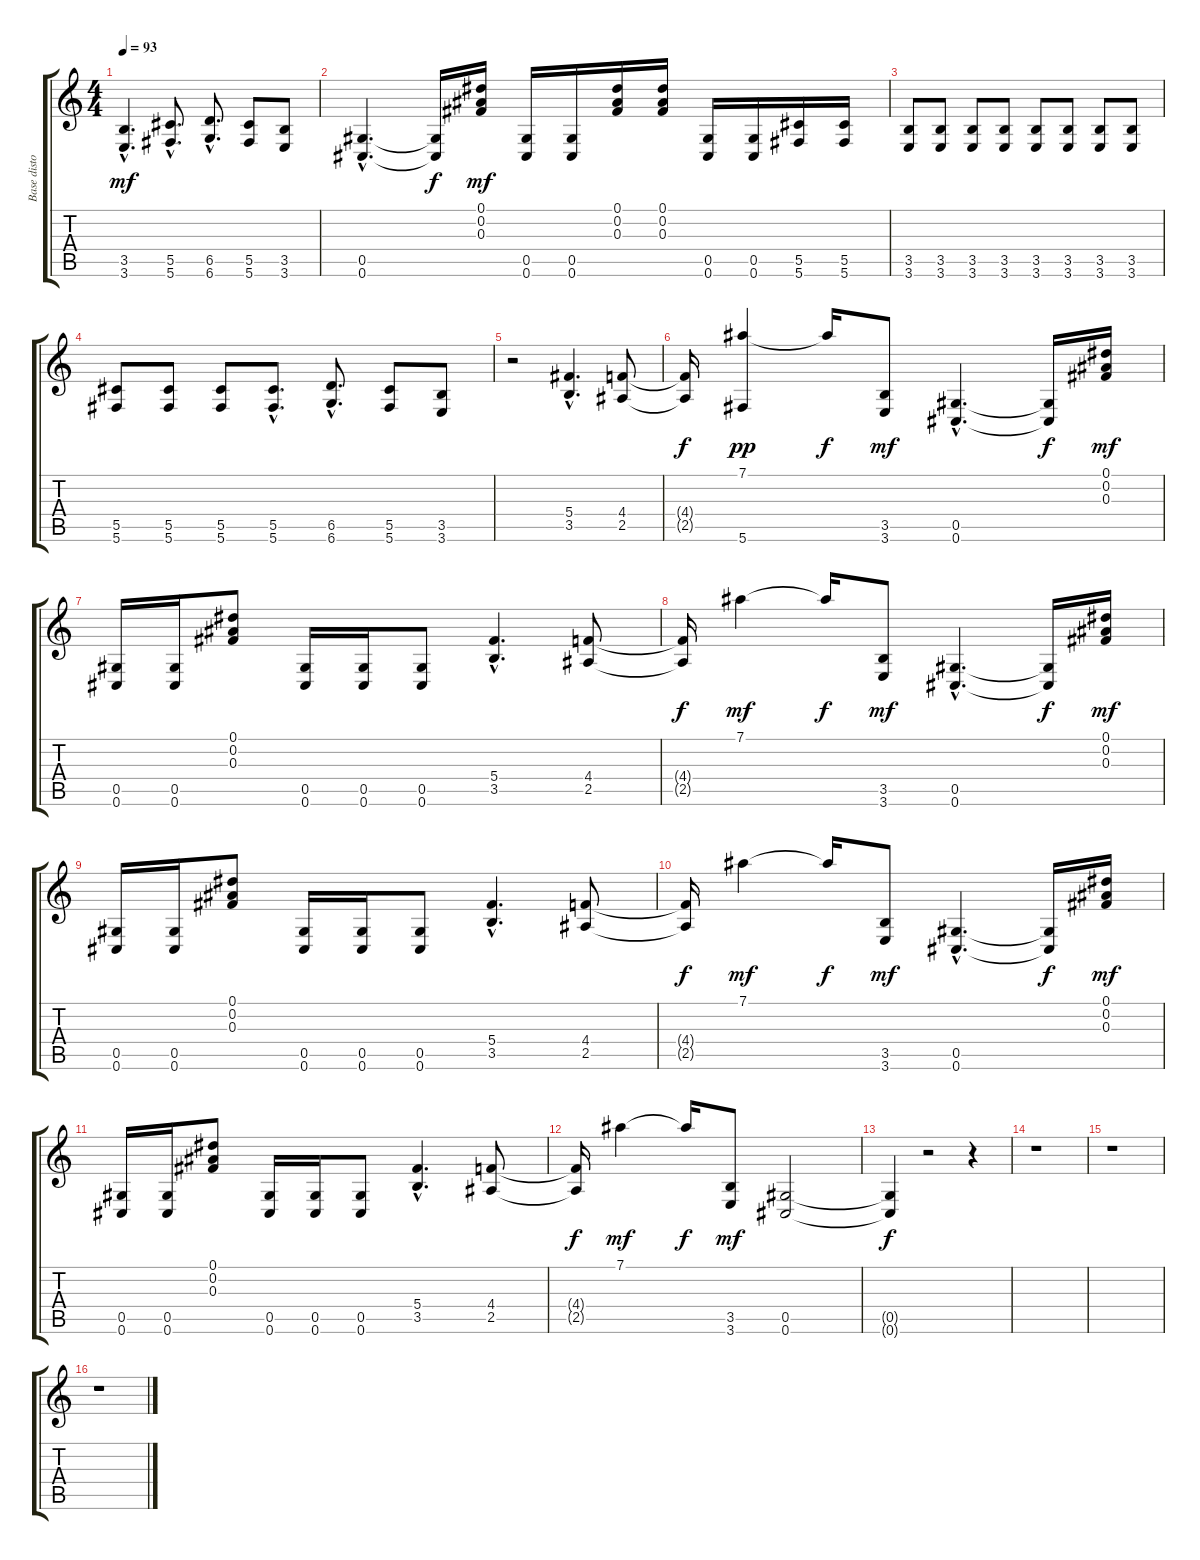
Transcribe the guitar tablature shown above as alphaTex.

\track ("Base distorção 2" "Base disto") {instrument overdrivenguitar}
\staff {score tabs}
\tuning (Eb4 Bb3 Gb3 Db3 Ab2 Db2) {hide}
\ts (4 4)
\tempo 93
\clef g2
\ks c
(3.5{hac} 3.6{hac}).4{d dy mf} (5.5{hac} 5.6{hac}).8{d} (6.5{hac} 6.6{hac}).8{d} (5.5 5.6).8 (3.5 3.6).8 |
(0.5{hac} 0.6{hac}).4{d} (0.5{t} 0.6{t}).16{dy f} (0.1 0.2 0.3).16{dy mf} (0.5 0.6).16 (0.5 0.6).16 (0.1 0.2 0.3).16 (0.1 0.2 0.3).16 (0.5 0.6).16 (0.5 0.6).16 (5.5 5.6).16 (5.5 5.6).16 |
(3.5 3.6).8 (3.5 3.6).8 (3.5 3.6).8 (3.5 3.6).8 (3.5 3.6).8 (3.5 3.6).8 (3.5 3.6).8 (3.5 3.6).8 |
(5.5 5.6).8 (5.5 5.6).8 (5.5 5.6).8 (5.5{hac} 5.6{hac}).8{d} (6.5{hac} 6.6{hac}).8{d} (5.5 5.6).8 (3.5 3.6).8 |
r.2 (5.4{hac} 3.5{hac}).4{d} (4.4 2.5).8 |
(4.4{t} 2.5{t}).16{dy f} (7.1 5.6).4{dy pp} 7.1{t}.16{dy f} (3.5 3.6).8{dy mf} (0.5{hac} 0.6{hac}).4{d} (0.5{t} 0.6{t}).16{dy f} (0.1 0.2 0.3).16{dy mf} |
(0.5 0.6).16 (0.5 0.6).16 (0.1 0.2 0.3).8 (0.5 0.6).16 (0.5 0.6).16 (0.5 0.6).8 (5.4{hac} 3.5{hac}).4{d} (4.4 2.5).8 |
(4.4{t} 2.5{t}).16{dy f} 7.1.4{dy mf} 7.1{t}.16{dy f} (3.5 3.6).8{dy mf} (0.5{hac} 0.6{hac}).4{d} (0.5{t} 0.6{t}).16{dy f} (0.1 0.2 0.3).16{dy mf} |
(0.5 0.6).16 (0.5 0.6).16 (0.1 0.2 0.3).8 (0.5 0.6).16 (0.5 0.6).16 (0.5 0.6).8 (5.4{hac} 3.5{hac}).4{d} (4.4 2.5).8 |
(4.4{t} 2.5{t}).16{dy f} 7.1.4{dy mf} 7.1{t}.16{dy f} (3.5 3.6).8{dy mf} (0.5{hac} 0.6{hac}).4{d} (0.5{t} 0.6{t}).16{dy f} (0.1 0.2 0.3).16{dy mf} |
(0.5 0.6).16 (0.5 0.6).16 (0.1 0.2 0.3).8 (0.5 0.6).16 (0.5 0.6).16 (0.5 0.6).8 (5.4{hac} 3.5{hac}).4{d} (4.4 2.5).8 |
(4.4{t} 2.5{t}).16{dy f} 7.1.4{dy mf} 7.1{t}.16{dy f} (3.5 3.6).8{dy mf} (0.5 0.6).2 |
(0.5{t} 0.6{t}).4{dy f} r.2 r.4 |
r.1 |
r.1 |
r.1
